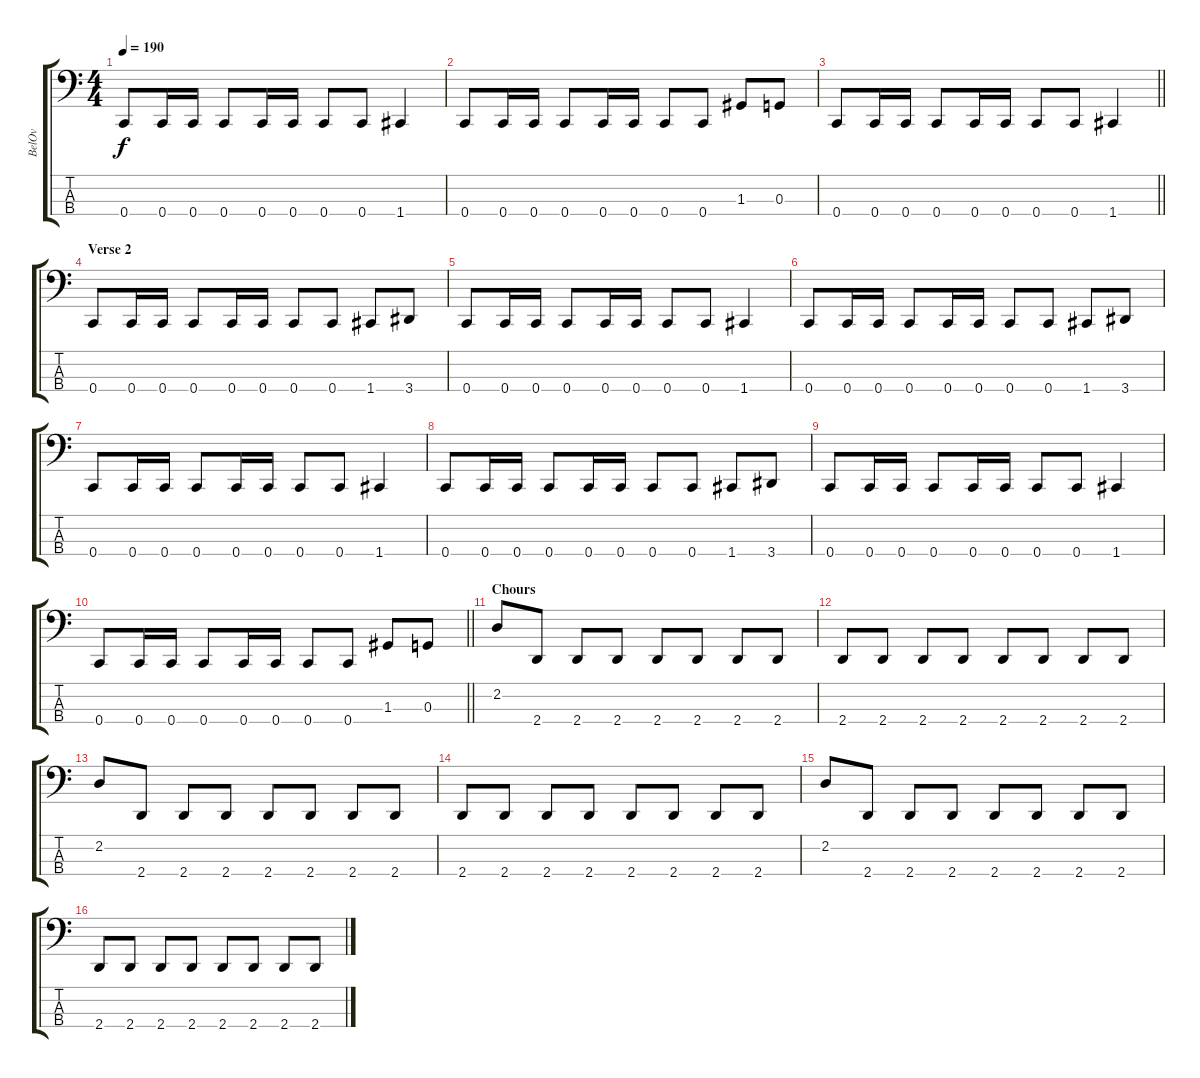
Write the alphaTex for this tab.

\track ("BelOv" "BelOv") {instrument electricbasspick}
\staff {score tabs}
\tuning (F2 C2 G1 C1) {hide}
\ts (4 4)
\tempo 190
\clef f4
\ks c
0.4.8{dy f} 0.4.16 0.4.16 0.4.8 0.4.16 0.4.16 0.4.8 0.4.8 1.4.4 |
0.4.8 0.4.16 0.4.16 0.4.8 0.4.16 0.4.16 0.4.8 0.4.8 1.3.8 0.3.8 |
\barLineRight lightlight
0.4.8 0.4.16 0.4.16 0.4.8 0.4.16 0.4.16 0.4.8 0.4.8 1.4.4 |
\section ("" "Verse 2")
0.4.8 0.4.16 0.4.16 0.4.8 0.4.16 0.4.16 0.4.8 0.4.8 1.4.8 3.4.8 |
0.4.8 0.4.16 0.4.16 0.4.8 0.4.16 0.4.16 0.4.8 0.4.8 1.4.4 |
0.4.8 0.4.16 0.4.16 0.4.8 0.4.16 0.4.16 0.4.8 0.4.8 1.4.8 3.4.8 |
0.4.8 0.4.16 0.4.16 0.4.8 0.4.16 0.4.16 0.4.8 0.4.8 1.4.4 |
0.4.8 0.4.16 0.4.16 0.4.8 0.4.16 0.4.16 0.4.8 0.4.8 1.4.8 3.4.8 |
0.4.8 0.4.16 0.4.16 0.4.8 0.4.16 0.4.16 0.4.8 0.4.8 1.4.4 |
\barLineRight lightlight
0.4.8 0.4.16 0.4.16 0.4.8 0.4.16 0.4.16 0.4.8 0.4.8 1.3.8 0.3.8 |
\section ("" "Chours")
2.2.8 2.4.8 2.4.8 2.4.8 2.4.8 2.4.8 2.4.8 2.4.8 |
2.4.8 2.4.8 2.4.8 2.4.8 2.4.8 2.4.8 2.4.8 2.4.8 |
2.2.8 2.4.8 2.4.8 2.4.8 2.4.8 2.4.8 2.4.8 2.4.8 |
2.4.8 2.4.8 2.4.8 2.4.8 2.4.8 2.4.8 2.4.8 2.4.8 |
2.2.8 2.4.8 2.4.8 2.4.8 2.4.8 2.4.8 2.4.8 2.4.8 |
2.4.8 2.4.8 2.4.8 2.4.8 2.4.8 2.4.8 2.4.8 2.4.8
